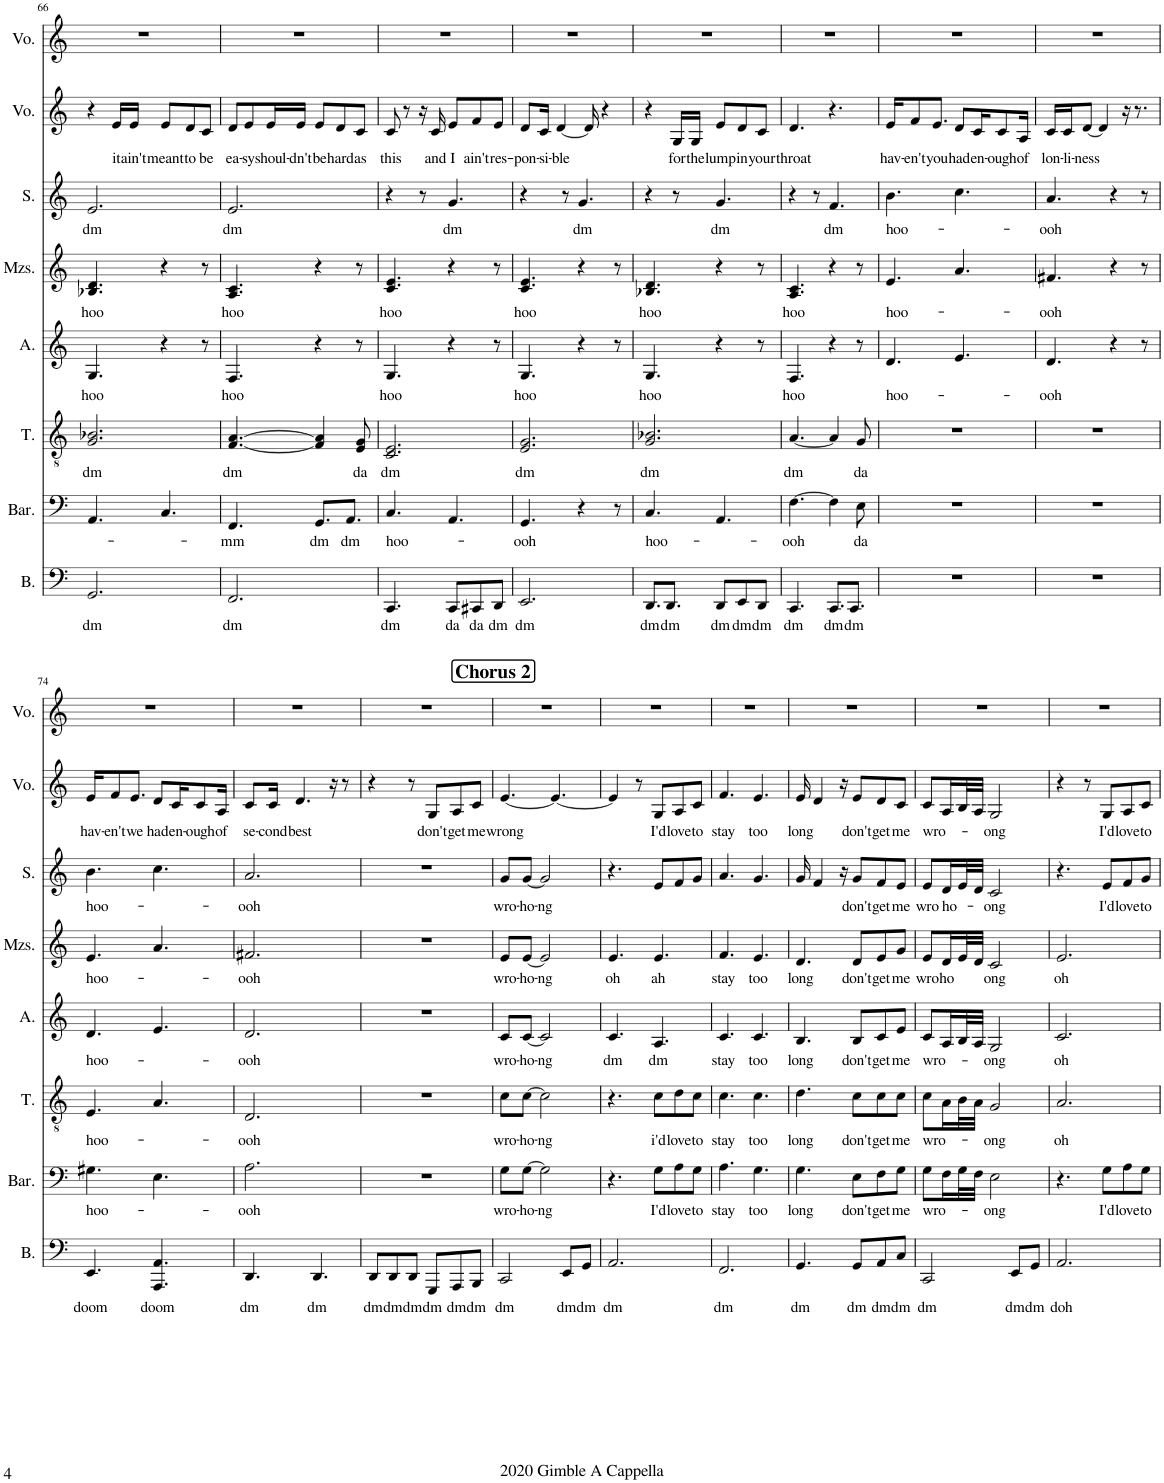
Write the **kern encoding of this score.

**kern	**text	**kern	**text	**kern	**text	**kern	**text	**kern	**text	**kern	**text	**kern	**text	**kern
*part8	*part8	*part7	*part7	*part6	*part6	*part5	*part5	*part4	*part4	*part3	*part3	*part2	*part2	*part1
*staff8	*staff8	*staff7	*staff7	*staff6	*staff6	*staff5	*staff5	*staff4	*staff4	*staff3	*staff3	*staff2	*staff2	*staff1
*I"Bass	*	*I"Baritone	*	*I"Tenor	*	*I"Alto	*	*I"Mezzo-soprano	*	*I"Soprano	*	*I"Voice	*	*I"Voice
*I'B.	*	*I'Bar.	*	*I'T.	*	*I'A.	*	*I'Mzs.	*	*I'S.	*	*I'Vo.	*	*I'Vo.
!!LO:PB:g=z
*clefF4	*	*clefF4	*	*clefGv2	*	*clefG2	*	*clefG2	*	*clefG2	*	*clefG2	*	*clefG2
*k[]	*	*k[]	*	*k[]	*	*k[]	*	*k[]	*	*k[]	*	*k[]	*	*k[]
*M6/8	*	*M6/8	*	*M6/8	*	*M6/8	*	*M6/8	*	*M6/8	*	*M6/8	*	*M6/8
=66	=66	=66	=66	=66	=66	=66	=66	=66	=66	=66	=66	=66	=66	=66
!	!LO:LY:b	!	!	!	!LO:LY:b	!	!LO:LY:b	!	!LO:LY:b	!	!LO:LY:b	!	!	!
2.GG/	dm	4.AA/	.	2.G/ 2.B-X/	dm	4.G/	hoo	4.B-X/ 4.d/	hoo	2.e/	dm	4r	.	2.r
!	!	!	!	!	!	!	!	!	!	!	!	!	!LO:LY:b	!
.	.	.	.	.	.	.	.	.	.	.	.	16e/LL	it	.
!	!	!	!	!	!	!	!	!	!	!	!	!	!LO:LY:b	!
.	.	.	.	.	.	.	.	.	.	.	.	16e/JJ	ain't	.
!	!	!	!	!	!	!	!	!	!	!	!	!	!LO:LY:b	!
.	.	4.C/	.	.	.	4r	.	4r	.	.	.	8e/L	meant	.
!	!	!	!	!	!	!	!	!	!	!	!	!	!LO:LY:b	!
.	.	.	.	.	.	.	.	.	.	.	.	8d/	to	.
!	!	!	!	!	!	!	!	!	!	!	!	!	!LO:LY:b	!
.	.	.	.	.	.	8r	.	8r	.	.	.	8c/J	be	.
=67	=67	=67	=67	=67	=67	=67	=67	=67	=67	=67	=67	=67	=67	=67
!	!LO:LY:b	!	!LO:LY:b	!	!LO:LY:b	!	!LO:LY:b	!	!LO:LY:b	!	!LO:LY:b	!	!LO:LY:b	!
2.FF/	dm	4.FF/	-mm	[4.F/ [4.A/	dm	4.F/	hoo	4.A/ 4.c/	hoo	2.e/	dm	8d/L	ea-	2.r
!	!	!	!	!	!	!	!	!	!	!	!	!	!LO:LY:b	!
.	.	.	.	.	.	.	.	.	.	.	.	8e/	-sy	.
!	!	!	!	!	!	!	!	!	!	!	!	!	!LO:LY:b	!
.	.	.	.	.	.	.	.	.	.	.	.	16e/L	shoul-	.
!	!	!	!	!	!	!	!	!	!	!	!	!	!LO:LY:b	!
.	.	.	.	.	.	.	.	.	.	.	.	16e/JJ	-dn't	.
!	!	!	!LO:LY:b	!	!	!	!	!	!	!	!	!	!LO:LY:b	!
.	.	8.GG/L	dm	4F/] 4A/]	.	4r	.	4r	.	.	.	8e/L	be	.
!	!	!	!	!	!	!	!	!	!	!	!	!	!LO:LY:b	!
.	.	.	.	.	.	.	.	.	.	.	.	8d/	hard	.
!	!	!	!LO:LY:b	!	!	!	!	!	!	!	!	!	!	!
.	.	8.AA/J	dm	.	.	.	.	.	.	.	.	.	.	.
!	!	!	!	!	!LO:LY:b	!	!	!	!	!	!	!	!LO:LY:b	!
.	.	.	.	8E/ 8G/	da	8r	.	8r	.	.	.	8c/J	as	.
=68	=68	=68	=68	=68	=68	=68	=68	=68	=68	=68	=68	=68	=68	=68
!	!LO:LY:b	!	!LO:LY:b	!	!LO:LY:b	!	!LO:LY:b	!	!LO:LY:b	!	!	!	!LO:LY:b	!
4.CC/	dm	4.C/	hoo-	2.C/ 2.E/	dm	4.G/	hoo	4.c/ 4.e/	hoo	4r	.	8c/	this	2.r
.	.	.	.	.	.	.	.	.	.	.	.	8r	.	.
.	.	.	.	.	.	.	.	.	.	8r	.	16r	.	.
!	!	!	!	!	!	!	!	!	!	!	!	!	!LO:LY:b	!
.	.	.	.	.	.	.	.	.	.	.	.	16c/	and	.
!	!LO:LY:b	!	!	!	!	!	!	!	!	!	!LO:LY:b	!	!LO:LY:b	!
8CC/L	da	4.AA/	.	.	.	4r	.	4r	.	4.g/	dm	8e/L	I	.
!	!LO:LY:b	!	!	!	!	!	!	!	!	!	!	!	!LO:LY:b	!
8CC#X/	da	.	.	.	.	.	.	.	.	.	.	8f/	ain't	.
!	!LO:LY:b	!	!	!	!	!	!	!	!	!	!	!	!LO:LY:b	!
8DD/J	dm	.	.	.	.	8r	.	8r	.	.	.	8e/J	res-	.
=69	=69	=69	=69	=69	=69	=69	=69	=69	=69	=69	=69	=69	=69	=69
!	!LO:LY:b	!	!LO:LY:b	!	!LO:LY:b	!	!LO:LY:b	!	!LO:LY:b	!	!	!	!LO:LY:b	!
2.EE/	dm	4.GG/	-ooh	2.E/ 2.G/	dm	4.G/	hoo	4.c/ 4.e/	hoo	4r	.	8d/L	-pon-	2.r
!	!	!	!	!	!	!	!	!	!	!	!	!	!LO:LY:b	!
.	.	.	.	.	.	.	.	.	.	.	.	16c/Jk	-si-	.
!	!	!	!	!	!	!	!	!	!	!	!	!	!LO:LY:b	!
.	.	.	.	.	.	.	.	.	.	.	.	[4d/	-ble	.
.	.	.	.	.	.	.	.	.	.	8r	.	.	.	.
!	!	!	!	!	!	!	!	!	!	!	!LO:LY:b	!	!	!
.	.	4r	.	.	.	4r	.	4r	.	4.g/	dm	.	.	.
.	.	.	.	.	.	.	.	.	.	.	.	16d/]	.	.
.	.	.	.	.	.	.	.	.	.	.	.	4r	.	.
.	.	8r	.	.	.	8r	.	8r	.	.	.	.	.	.
=70	=70	=70	=70	=70	=70	=70	=70	=70	=70	=70	=70	=70	=70	=70
!	!LO:LY:b	!	!LO:LY:b	!	!LO:LY:b	!	!LO:LY:b	!	!LO:LY:b	!	!	!	!	!
8.DD/L	dm	4.C/	hoo-	2.G/ 2.B-X/	dm	4.G/	hoo	4.B-X/ 4.d/	hoo	4r	.	4r	.	2.r
!	!LO:LY:b	!	!	!	!	!	!	!	!	!	!	!	!	!
8.DD/J	dm	.	.	.	.	.	.	.	.	.	.	.	.	.
!	!	!	!	!	!	!	!	!	!	!	!	!	!LO:LY:b	!
.	.	.	.	.	.	.	.	.	.	8r	.	16G/LL	for	.
!	!	!	!	!	!	!	!	!	!	!	!	!	!LO:LY:b	!
.	.	.	.	.	.	.	.	.	.	.	.	16G/JJ	the	.
!	!LO:LY:b	!	!	!	!	!	!	!	!	!	!LO:LY:b	!	!LO:LY:b	!
8DD/L	dm	4.AA/	.	.	.	4r	.	4r	.	4.g/	dm	8e/L	lump	.
!	!LO:LY:b	!	!	!	!	!	!	!	!	!	!	!	!LO:LY:b	!
8EE/	dm	.	.	.	.	.	.	.	.	.	.	8d/	in	.
!	!LO:LY:b	!	!	!	!	!	!	!	!	!	!	!	!LO:LY:b	!
8DD/J	dm	.	.	.	.	8r	.	8r	.	.	.	8c/J	your	.
=71	=71	=71	=71	=71	=71	=71	=71	=71	=71	=71	=71	=71	=71	=71
!	!LO:LY:b	!	!LO:LY:b	!	!LO:LY:b	!	!LO:LY:b	!	!LO:LY:b	!	!	!	!LO:LY:b	!
4.CC/	dm	[4.F\	-ooh	[4.A/	dm	4.F/	hoo	4.A/ 4.c/	hoo	4r	.	4.d/	throat	2.r
.	.	.	.	.	.	.	.	.	.	8r	.	.	.	.
!	!LO:LY:b	!	!	!	!	!	!	!	!	!	!LO:LY:b	!	!	!
8.CC/L	dm	4F\]	.	4A/]	.	4r	.	4r	.	4.f/	dm	4.r	.	.
!	!LO:LY:b	!	!	!	!	!	!	!	!	!	!	!	!	!
8.CC/J	dm	.	.	.	.	.	.	.	.	.	.	.	.	.
!	!	!	!LO:LY:b	!	!LO:LY:b	!	!	!	!	!	!	!	!	!
.	.	8E\	da	8G/	da	8r	.	8r	.	.	.	.	.	.
=72	=72	=72	=72	=72	=72	=72	=72	=72	=72	=72	=72	=72	=72	=72
!	!	!	!	!	!	!	!LO:LY:b	!	!LO:LY:b	!	!LO:LY:b	!	!LO:LY:b	!
2.r	.	2.r	.	2.r	.	4.d/	hoo-	4.e/	hoo-	4.b\	hoo-	16e/KL	hav-	2.r
!	!	!	!	!	!	!	!	!	!	!	!	!	!LO:LY:b	!
.	.	.	.	.	.	.	.	.	.	.	.	8f/	-en't	.
!	!	!	!	!	!	!	!	!	!	!	!	!	!LO:LY:b	!
.	.	.	.	.	.	.	.	.	.	.	.	8.e/J	you	.
!	!	!	!	!	!	!	!	!	!	!	!	!	!LO:LY:b	!
.	.	.	.	.	.	4.e/	.	4.a/	.	4.cc\	.	8d/L	had	.
!	!	!	!	!	!	!	!	!	!	!	!	!	!LO:LY:b	!
.	.	.	.	.	.	.	.	.	.	.	.	16c/K	en-	.
!	!	!	!	!	!	!	!	!	!	!	!	!	!LO:LY:b	!
.	.	.	.	.	.	.	.	.	.	.	.	8c/	-ough	.
!	!	!	!	!	!	!	!	!	!	!	!	!	!LO:LY:b	!
.	.	.	.	.	.	.	.	.	.	.	.	16A/Jk	of	.
=73	=73	=73	=73	=73	=73	=73	=73	=73	=73	=73	=73	=73	=73	=73
!	!	!	!	!	!	!	!LO:LY:b	!	!LO:LY:b	!	!LO:LY:b	!	!LO:LY:b	!
2.r	.	2.r	.	2.r	.	4.d/	-ooh	4.f#X/	-ooh	4.a/	-ooh	16c/LL	lon-	2.r
!	!	!	!	!	!	!	!	!	!	!	!	!	!LO:LY:b	!
.	.	.	.	.	.	.	.	.	.	.	.	16c/J	-li-	.
!	!	!	!	!	!	!	!	!	!	!	!	!	!LO:LY:b	!
.	.	.	.	.	.	.	.	.	.	.	.	[8d/J	-ness	.
.	.	.	.	.	.	.	.	.	.	.	.	4d/]	.	.
.	.	.	.	.	.	4r	.	4r	.	4r	.	.	.	.
.	.	.	.	.	.	.	.	.	.	.	.	16r	.	.
.	.	.	.	.	.	.	.	.	.	.	.	8.r	.	.
.	.	.	.	.	.	8r	.	8r	.	8r	.	.	.	.
!!LO:LB:g=z
=74	=74	=74	=74	=74	=74	=74	=74	=74	=74	=74	=74	=74	=74	=74
!	!LO:LY:b	!	!LO:LY:b	!	!LO:LY:b	!	!LO:LY:b	!	!LO:LY:b	!	!LO:LY:b	!	!LO:LY:b	!
4.EE/	doom	4.G#X\	hoo-	4.E/	hoo-	4.d/	hoo-	4.e/	hoo-	4.b\	hoo-	16e/KL	hav-	2.r
!	!	!	!	!	!	!	!	!	!	!	!	!	!LO:LY:b	!
.	.	.	.	.	.	.	.	.	.	.	.	8f/	-en't	.
!	!	!	!	!	!	!	!	!	!	!	!	!	!LO:LY:b	!
.	.	.	.	.	.	.	.	.	.	.	.	8.e/J	we	.
!	!LO:LY:b	!	!	!	!	!	!	!	!	!	!	!	!LO:LY:b	!
4.AAA/ 4.AA/	doom	4.E\	.	4.A/	.	4.e/	.	4.a/	.	4.cc\	.	8d/L	had	.
!	!	!	!	!	!	!	!	!	!	!	!	!	!LO:LY:b	!
.	.	.	.	.	.	.	.	.	.	.	.	16c/K	en-	.
!	!	!	!	!	!	!	!	!	!	!	!	!	!LO:LY:b	!
.	.	.	.	.	.	.	.	.	.	.	.	8c/	-ough	.
!	!	!	!	!	!	!	!	!	!	!	!	!	!LO:LY:b	!
.	.	.	.	.	.	.	.	.	.	.	.	16A/Jk	of	.
=75	=75	=75	=75	=75	=75	=75	=75	=75	=75	=75	=75	=75	=75	=75
!	!LO:LY:b	!	!LO:LY:b	!	!LO:LY:b	!	!LO:LY:b	!	!LO:LY:b	!	!LO:LY:b	!	!LO:LY:b	!
4.DD/	dm	2.A\	-ooh	2.D/	-ooh	2.d/	-ooh	2.f#X/	-ooh	2.a/	-ooh	8c/L	se-	2.r
!	!	!	!	!	!	!	!	!	!	!	!	!	!LO:LY:b	!
.	.	.	.	.	.	.	.	.	.	.	.	16c/Jk	-cond	.
!	!	!	!	!	!	!	!	!	!	!	!	!	!LO:LY:b	!
.	.	.	.	.	.	.	.	.	.	.	.	4.d/	best	.
!	!LO:LY:b	!	!	!	!	!	!	!	!	!	!	!	!	!
4.DD/	dm	.	.	.	.	.	.	.	.	.	.	.	.	.
.	.	.	.	.	.	.	.	.	.	.	.	16r	.	.
.	.	.	.	.	.	.	.	.	.	.	.	8r	.	.
=76	=76	=76	=76	=76	=76	=76	=76	=76	=76	=76	=76	=76	=76	=76
!	!LO:LY:b	!	!	!	!	!	!	!	!	!	!	!	!	!
8DD/L	dm	2.r	.	2.r	.	2.r	.	2.r	.	2.r	.	4r	.	2.r
!	!LO:LY:b	!	!	!	!	!	!	!	!	!	!	!	!	!
8DD/	dm	.	.	.	.	.	.	.	.	.	.	.	.	.
!	!LO:LY:b	!	!	!	!	!	!	!	!	!	!	!	!	!
8DD/J	dm	.	.	.	.	.	.	.	.	.	.	8r	.	.
!	!LO:LY:b	!	!	!	!	!	!	!	!	!	!	!	!LO:LY:b	!
8GGG/L	dm	.	.	.	.	.	.	.	.	.	.	8G/L	don't	.
!	!LO:LY:b	!	!	!	!	!	!	!	!	!	!	!	!LO:LY:b	!
8AAA/	dm	.	.	.	.	.	.	.	.	.	.	8A/	get	.
!	!LO:LY:b	!	!	!	!	!	!	!	!	!	!	!	!LO:LY:b	!
8BBB/J	dm	.	.	.	.	.	.	.	.	.	.	8c/J	me	.
!!LO:REH:place=s1:a:B:cj:fs=14:t=Chorus 2
=77	=77	=77	=77	=77	=77	=77	=77	=77	=77	=77	=77	=77	=77	=77
!	!LO:LY:b	!	!LO:LY:b	!	!LO:LY:b	!	!LO:LY:b	!	!LO:LY:b	!	!LO:LY:b	!	!LO:LY:b	!
2CC/	dm	8G\L	wro-	8c\L	wro-	8c/L	wro-	8e/L	wro-	8g/L	wro-	[4.e/	wrong	2.r
!	!	!	!LO:LY:b	!	!LO:LY:b	!	!LO:LY:b	!	!LO:LY:b	!	!LO:LY:b	!	!	!
.	.	[8G\J	-ho-	[8c\J	-ho-	[8c/J	-ho-	[8e/J	-ho-	[8g/J	-ho-	.	.	.
!	!	!	!LO:LY:b	!	!LO:LY:b	!	!LO:LY:b	!	!LO:LY:b	!	!LO:LY:b	!	!	!
.	.	2G\]	-ng	2c\]	-ng	2c/]	-ng	2e/]	-ng	2g/]	-ng	.	.	.
.	.	.	.	.	.	.	.	.	.	.	.	4.e/_	.	.
!	!LO:LY:b	!	!	!	!	!	!	!	!	!	!	!	!	!
8EE/L	dm	.	.	.	.	.	.	.	.	.	.	.	.	.
!	!LO:LY:b	!	!	!	!	!	!	!	!	!	!	!	!	!
8GG/J	dm	.	.	.	.	.	.	.	.	.	.	.	.	.
=78	=78	=78	=78	=78	=78	=78	=78	=78	=78	=78	=78	=78	=78	=78
!	!LO:LY:b	!	!	!	!	!	!LO:LY:b	!	!LO:LY:b	!	!	!	!	!
2.AA/	dm	4.r	.	4.r	.	4.c/	dm	4.e/	oh	4.r	.	4e/]	.	2.r
.	.	.	.	.	.	.	.	.	.	.	.	8r	.	.
!	!	!	!LO:LY:b	!	!LO:LY:b	!	!LO:LY:b	!	!LO:LY:b	!	!	!	!LO:LY:b	!
.	.	8G\L	I'd	8c\L	i'd	4.A/	dm	4.e/	ah	8e/L	.	8G/L	I'd	.
!	!	!	!LO:LY:b	!	!LO:LY:b	!	!	!	!	!	!	!	!LO:LY:b	!
.	.	8A\	love	8d\	love	.	.	.	.	8f/	.	8A/	love	.
!	!	!	!LO:LY:b	!	!LO:LY:b	!	!	!	!	!	!	!	!LO:LY:b	!
.	.	8G\J	to	8c\J	to	.	.	.	.	8g/J	.	8c/J	to	.
=79	=79	=79	=79	=79	=79	=79	=79	=79	=79	=79	=79	=79	=79	=79
!	!LO:LY:b	!	!LO:LY:b	!	!LO:LY:b	!	!LO:LY:b	!	!LO:LY:b	!	!	!	!LO:LY:b	!
2.FF/	dm	4.A\	stay	4.c\	stay	4.c/	stay	4.f/	stay	4.a/	.	4.f/	stay	2.r
!	!	!	!LO:LY:b	!	!LO:LY:b	!	!LO:LY:b	!	!LO:LY:b	!	!	!	!LO:LY:b	!
.	.	4.G\	too	4.c\	too	4.c/	too	4.e/	too	4.g/	.	4.e/	too	.
=80	=80	=80	=80	=80	=80	=80	=80	=80	=80	=80	=80	=80	=80	=80
!	!LO:LY:b	!	!LO:LY:b	!	!LO:LY:b	!	!LO:LY:b	!	!LO:LY:b	!	!	!	!LO:LY:b	!
4.GG/	dm	4.G\	long	4.d\	long	4.B/	long	4.d/	long	16g/	.	16e/	long	2.r
.	.	.	.	.	.	.	.	.	.	4f/	.	4d/	.	.
.	.	.	.	.	.	.	.	.	.	16r	.	16r	.	.
!	!LO:LY:b	!	!LO:LY:b	!	!LO:LY:b	!	!LO:LY:b	!	!LO:LY:b	!	!LO:LY:b	!	!LO:LY:b	!
8GG/L	dm	8E\L	don't	8c\L	don't	8B/L	don't	8d/L	don't	8g/L	don't	8e/L	don't	.
!	!LO:LY:b	!	!LO:LY:b	!	!LO:LY:b	!	!LO:LY:b	!	!LO:LY:b	!	!LO:LY:b	!	!LO:LY:b	!
8AA/	dm	8F\	get	8c\	get	8c/	get	8e/	get	8f/	get	8d/	get	.
!	!LO:LY:b	!	!LO:LY:b	!	!LO:LY:b	!	!LO:LY:b	!	!LO:LY:b	!	!LO:LY:b	!	!LO:LY:b	!
8C/J	dm	8G\J	me	8c\J	me	8e/J	me	8g/J	me	8e/J	me	8c/J	me	.
=81	=81	=81	=81	=81	=81	=81	=81	=81	=81	=81	=81	=81	=81	=81
!	!LO:LY:b	!	!LO:LY:b	!	!LO:LY:b	!	!LO:LY:b	!	!LO:LY:b	!	!LO:LY:b	!	!LO:LY:b	!
2CC/	dm	8G\L	wro-	8c\L	wro-	8c/L	wro-	8e/L	wro	8e/L	wro	8c/L	wro-	2.r
!	!	!	!	!	!	!	!	!	!LO:LY:b	!	!LO:LY:b	!	!	!
.	.	16F\L	.	16A\L	.	16A/L	.	16d/L	ho	16d/L	ho-	16A/L	.	.
.	.	32G\L	.	32B\L	.	32B/L	.	32e/L	.	32e/L	.	32B/L	.	.
.	.	32F\JJJ	.	32A\JJJ	.	32A/JJJ	.	32d/JJJ	.	32d/JJJ	.	32A/JJJ	.	.
!	!	!	!LO:LY:b	!	!LO:LY:b	!	!LO:LY:b	!	!LO:LY:b	!	!LO:LY:b	!	!LO:LY:b	!
.	.	2E\	-ong	2G/	-ong	2G/	-ong	2c/	-ong	2c/	-ong	2G/	-ong	.
!	!LO:LY:b	!	!	!	!	!	!	!	!	!	!	!	!	!
8EE/L	dm	.	.	.	.	.	.	.	.	.	.	.	.	.
!	!LO:LY:b	!	!	!	!	!	!	!	!	!	!	!	!	!
8GG/J	dm	.	.	.	.	.	.	.	.	.	.	.	.	.
=82	=82	=82	=82	=82	=82	=82	=82	=82	=82	=82	=82	=82	=82	=82
!	!LO:LY:b	!	!	!	!LO:LY:b	!	!LO:LY:b	!	!LO:LY:b	!	!	!	!	!
2.AA/	doh	4.r	.	2.A/	oh	2.c/	oh	2.e/	oh	4.r	.	4r	.	2.r
.	.	.	.	.	.	.	.	.	.	.	.	8r	.	.
!	!	!	!LO:LY:b	!	!	!	!	!	!	!	!LO:LY:b	!	!LO:LY:b	!
.	.	8G\L	I'd	.	.	.	.	.	.	8e/L	I'd	8G/L	I'd	.
!	!	!	!LO:LY:b	!	!	!	!	!	!	!	!LO:LY:b	!	!LO:LY:b	!
.	.	8A\	love	.	.	.	.	.	.	8f/	love	8A/	love	.
!	!	!	!LO:LY:b	!	!	!	!	!	!	!	!LO:LY:b	!	!LO:LY:b	!
.	.	8G\J	to	.	.	.	.	.	.	8g/J	to	8c/J	to	.
=	=	=	=	=	=	=	=	=	=	=	=	=	=	=
*-	*-	*-	*-	*-	*-	*-	*-	*-	*-	*-	*-	*-	*-	*-
